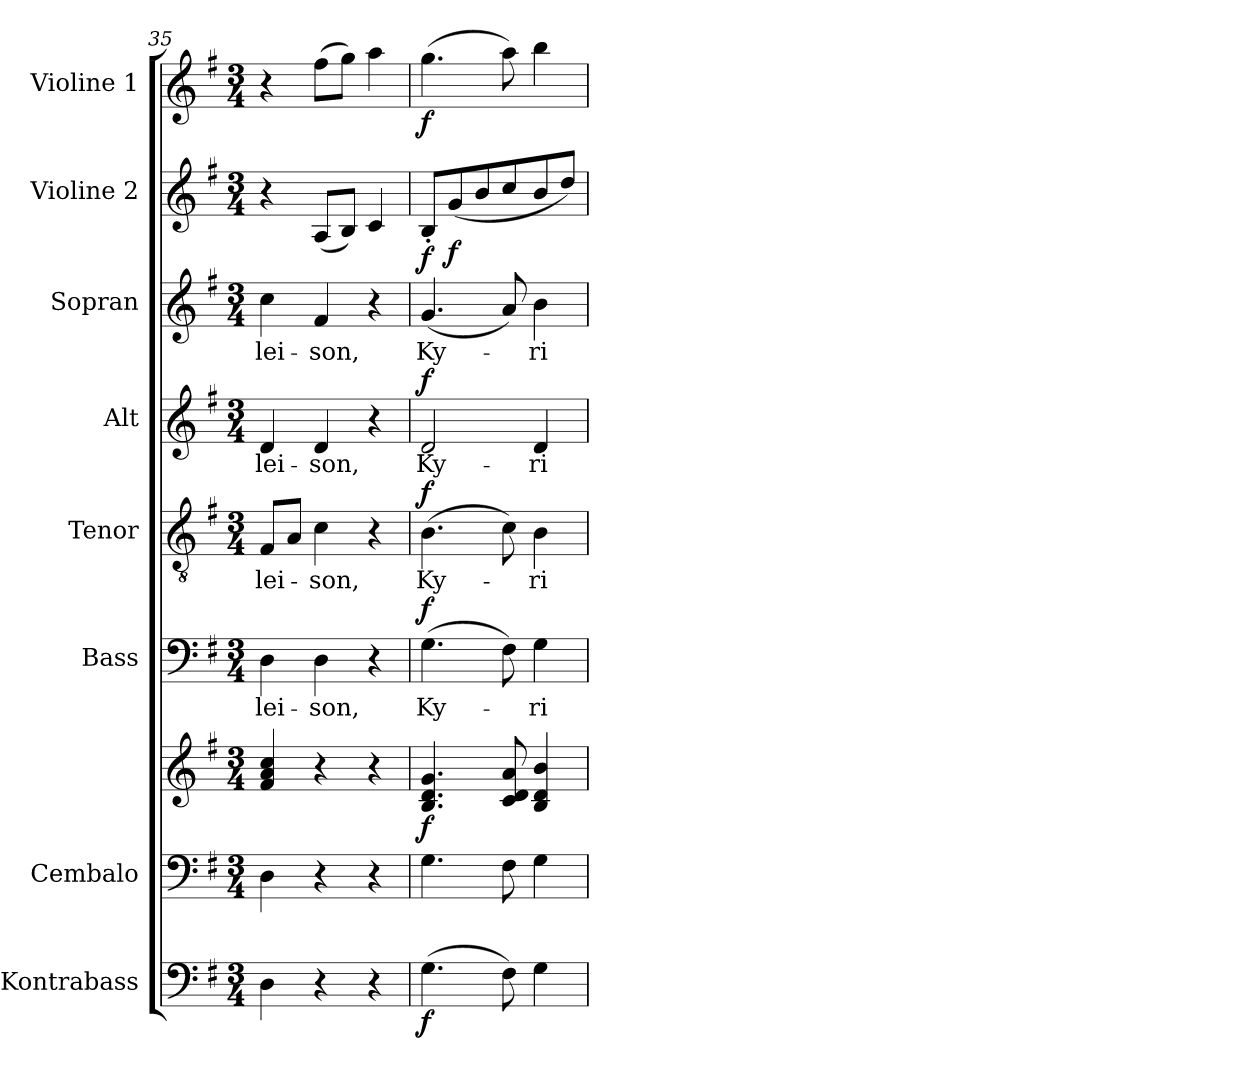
**kern	**dynam	**kern	**kern	**dynam	**kern	**text	**dynam	**kern	**text	**dynam	**kern	**text	**dynam	**kern	**text	**dynam	**kern	**dynam	**kern	**dynam
*part8	*part8	*part7	*part7	*part7	*part6	*part6	*part6	*part5	*part5	*part5	*part4	*part4	*part4	*part3	*part3	*part3	*part2	*part2	*part1	*part1
*staff9	*staff9	*staff8	*staff7	*staff7/8	*staff6	*staff6	*staff6	*staff5	*staff5	*staff5	*staff4	*staff4	*staff4	*staff3	*staff3	*staff3	*staff2	*staff2	*staff1	*staff1
*I"Kontrabass	*	*I"Cembalo	*	*	*I"Bass	*	*	*I"Tenor	*	*	*I"Alt	*	*	*I"Sopran	*	*	*I"Violine 2	*	*I"Violine 1	*
*I'Kb.	*	*I'Cemb.	*	*	*I'B.	*	*	*I'T.	*	*	*I'A.	*	*	*I'S.	*	*	*I'Vl. 2	*	*I'Vl. 1	*
*clefF4	*	*clefF4	*clefG2	*	*clefF4	*	*	*clefGv2	*	*	*clefG2	*	*	*clefG2	*	*	*clefG2	*	*clefG2	*
*ITrd7c12	*	*	*	*	*	*	*	*	*	*	*	*	*	*	*	*	*	*	*	*
*k[f#]	*	*k[f#]	*k[f#]	*	*k[f#]	*	*	*k[f#]	*	*	*k[f#]	*	*	*k[f#]	*	*	*k[f#]	*	*k[f#]	*
*G:	*	*G:	*G:	*	*G:	*	*	*G:	*	*	*G:	*	*	*G:	*	*	*G:	*	*G:	*
*M3/4	*	*M3/4	*M3/4	*	*M3/4	*	*	*M3/4	*	*	*M3/4	*	*	*M3/4	*	*	*M3/4	*	*M3/4	*
=35	=35	=35	=35	=35	=35	=35	=35	=35	=35	=35	=35	=35	=35	=35	=35	=35	=35	=35	=35	=35
!	!	!	!	!	!	!LO:LY:b	!	!	!LO:LY:b	!	!	!LO:LY:b	!	!	!LO:LY:b	!	!	!	!	!
4DD\	.	4D\	4f#/ 4a/ 4cc/	.	4D\	-lei-	.	8F#/L	-lei-	.	4d/	-lei-	.	4cc\	-lei-	.	4r	.	4r	.
.	.	.	.	.	.	.	.	8A/J	.	.	.	.	.	.	.	.	.	.	.	.
!	!	!	!	!	!	!LO:LY:b	!	!	!LO:LY:b	!	!	!LO:LY:b	!	!	!LO:LY:b	!	!	!	!	!
4r	.	4r	4r	.	4D\	-son,	.	4c\	-son,	.	4d/	-son,	.	4f#/	-son,	.	(<8A/L	.	(>8ff#\L	.
.	.	.	.	.	.	.	.	.	.	.	.	.	.	.	.	.	8B/J)	.	8gg\J)	.
4r	.	4r	4r	.	4r	.	.	4r	.	.	4r	.	.	4r	.	.	4c/	.	4aa\	.
=36	=36	=36	=36	=36	=36	=36	=36	=36	=36	=36	=36	=36	=36	=36	=36	=36	=36	=36	=36	=36
!	!LO:DY:b	!	!	!LO:DY:b	!	!LO:LY:b	!LO:DY:a	!	!LO:LY:b	!LO:DY:a	!	!LO:LY:b	!LO:DY:a	!	!LO:LY:b	!LO:DY:a	!	!	!	!LO:DY:b
(>4.GG\	f	4.G\	4.B/ 4.d/ 4.g/	f	(>4.G\	Ky-	f	(>4.B\	Ky-	f	2d/	Ky-	f	(<4.g/	Ky-	f	8B'</L	.	(>4.gg\	f
!	!	!	!	!	!	!	!	!	!	!	!	!	!	!	!	!	!	!LO:DY:b	!	!
.	.	.	.	.	.	.	.	.	.	.	.	.	.	.	.	.	(<8g/	f	.	.
.	.	.	.	.	.	.	.	.	.	.	.	.	.	.	.	.	8b/	.	.	.
8FF#\)	.	8F#\	8c/ 8d/ 8a/	.	8F#\)	.	.	8c\)	.	.	.	.	.	8a/)	.	.	8cc/	.	8aa\)	.
!	!	!	!	!	!	!LO:LY:b	!	!	!LO:LY:b	!	!	!LO:LY:b	!	!	!LO:LY:b	!	!	!	!	!
4GG\	.	4G\	4B/ 4d/ 4b/	.	4G\	-ri-	.	4B\	-ri-	.	4d/	-ri-	.	4b\	-ri-	.	8b/	.	4bb\	.
.	.	.	.	.	.	.	.	.	.	.	.	.	.	.	.	.	8dd/J)	.	.	.
=	=	=	=	=	=	=	=	=	=	=	=	=	=	=	=	=	=	=	=	=
*-	*-	*-	*-	*-	*-	*-	*-	*-	*-	*-	*-	*-	*-	*-	*-	*-	*-	*-	*-	*-
